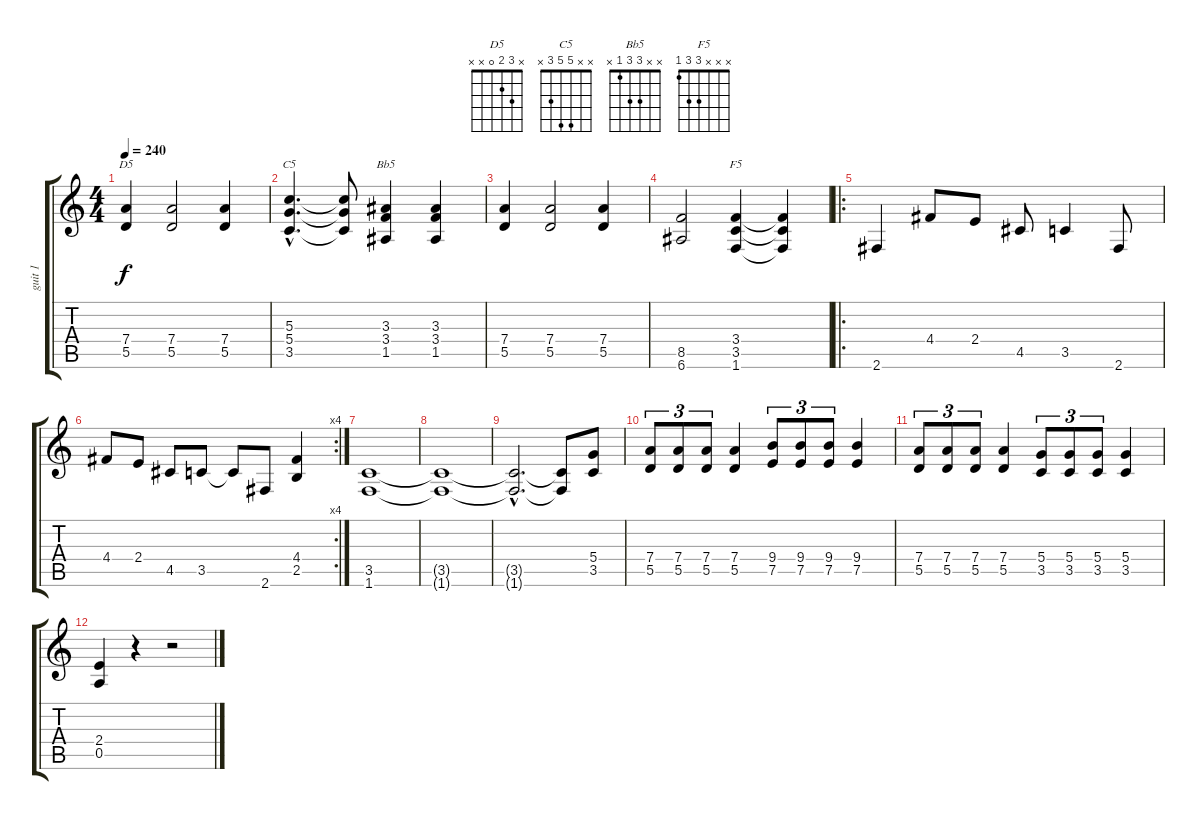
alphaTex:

\track ("guit 1" "guit 1") {instrument distortionguitar}
\staff {score tabs}
\tuning (E4 B3 G3 D3 A2 E2) {hide}
\chord ("D5" x 3 2 0 x x)
\chord ("C5" x x 5 5 3 x)
\chord ("Bb5" x x 3 3 1 x)
\chord ("F5" x x x 3 3 1)
\ts (4 4)
\tempo 240
\clef g2
\ks c
(7.4 5.5).4{ch "D5" dy f} (7.4 5.5).2 (7.4 5.5).4 |
(5.3{hac} 5.4{hac} 3.5{hac}).4{d ch "C5"} (5.3{t} 5.4{t} 3.5{t}).8 (3.3 3.4 1.5).4{ch "Bb5"} (3.3 3.4 1.5).4 |
(7.4 5.5).4 (7.4 5.5).2 (7.4 5.5).4 |
(8.5 6.6).2 (3.4 3.5 1.6).4{ch "F5"} (3.4{t} 3.5{t} 1.6{t}).4 |
\ro
2.6.4 4.4.8 2.4.8 4.5.8 3.5.4 2.6.8 |
\rc 4
4.4.8 2.4.8 4.5.8 3.5.8 3.5{t}.8 2.6.8 (4.4 2.5).4 |
(3.5 1.6).1 |
(3.5{t} 1.6{t}).1 |
(3.5{hac t} 1.6{hac t}).2{d} (3.5{t} 1.6{t}).8 (5.4 3.5).8 |
(7.4 5.5).8{tu (3 2)} (7.4 5.5).8{tu (3 2)} (7.4 5.5).8{tu (3 2)} (7.4 5.5).4 (9.4 7.5).8{tu (3 2)} (9.4 7.5).8{tu (3 2)} (9.4 7.5).8{tu (3 2)} (9.4 7.5).4 |
(7.4 5.5).8{tu (3 2)} (7.4 5.5).8{tu (3 2)} (7.4 5.5).8{tu (3 2)} (7.4 5.5).4 (5.4 3.5).8{tu (3 2)} (5.4 3.5).8{tu (3 2)} (5.4 3.5).8{tu (3 2)} (5.4 3.5).4 |
(2.4 0.5).4 r.4 r.2
